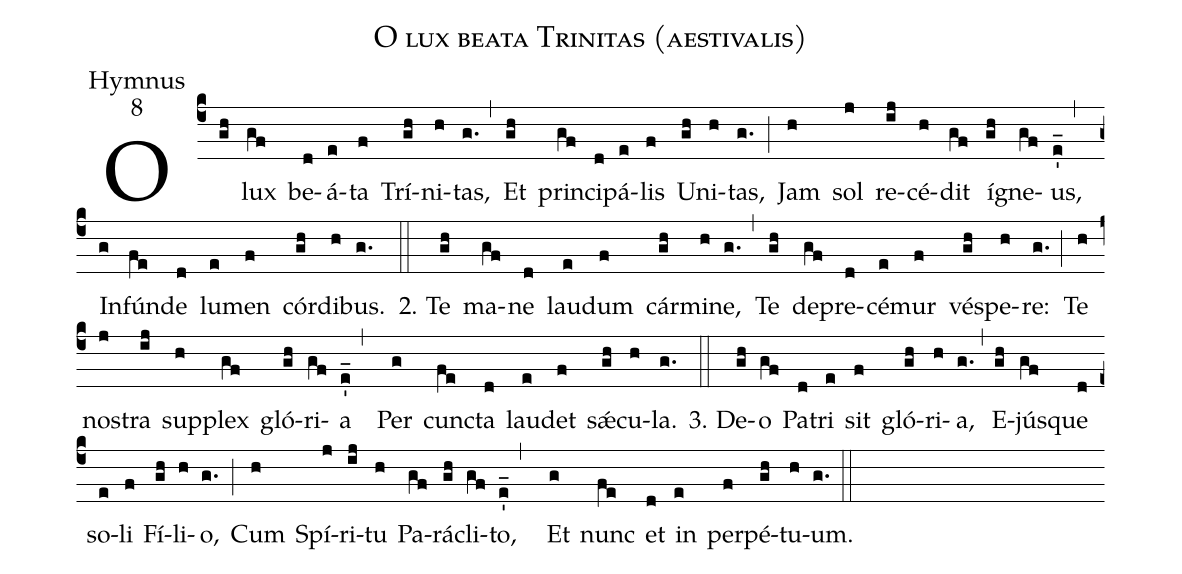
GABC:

name:O lux beata Trinitas (aestivalis);
office-part:Hymnus;
mode:8;
%%
(c4) O(gh) lux(gf) be(d)á(e)ta(f) Trí(gh)ni(h)tas,(g.) (,)
Et(gh) prin(gf)ci(d)pá(e)lis(f) U(gh)ni(h)tas,(g.) (;)
Jam(h) sol(j) re(ij)cé(h)dit(gf) í(gh)gne(gf)us,(e'_,)
In(g)fún(fe)de(d) lu(e)men(f) cór(gh)di(h)bus.(g.) (::)

2. Te(gh) ma(gf)ne(d) lau(e)dum(f) cár(gh)mi(h)ne,(g.) (,)
Te(gh) de(gf)pre(d)cé(e)mur(f) vés(gh)pe(h)re:(g.) (;)
Te(h) nos(j)tra(ij) sup(h)plex(gf) gló(gh)ri(gf)a(e'_,)
Per(g) cunc(fe)ta(d) lau(e)det(f) sǽ(gh)cu(h)la.(g.) (::)

3. De(gh)o(gf) Pa(d)tri(e) sit(f) gló(gh)ri(h)a,(g.) (,)
E(gh)jús(gf)que(d) so(e)li(f) Fí(gh)li(h)o,(g.) (;)
Cum(h) Spí(j)ri(ij)tu(h) Pa(gf)rá(gh)cli(gf)to,(e'_,)
Et(g) nunc(fe) et(d) in(e) per(f)pé(gh)tu(h)um.(g.) (::)
